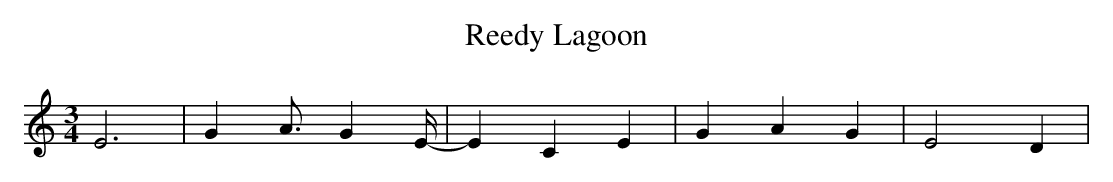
X:1
T:Reedy Lagoon
M:3/4
L:1/4
K:C
 E3| G A3/4 G E/4-| E C E| G A G| E2 D|
